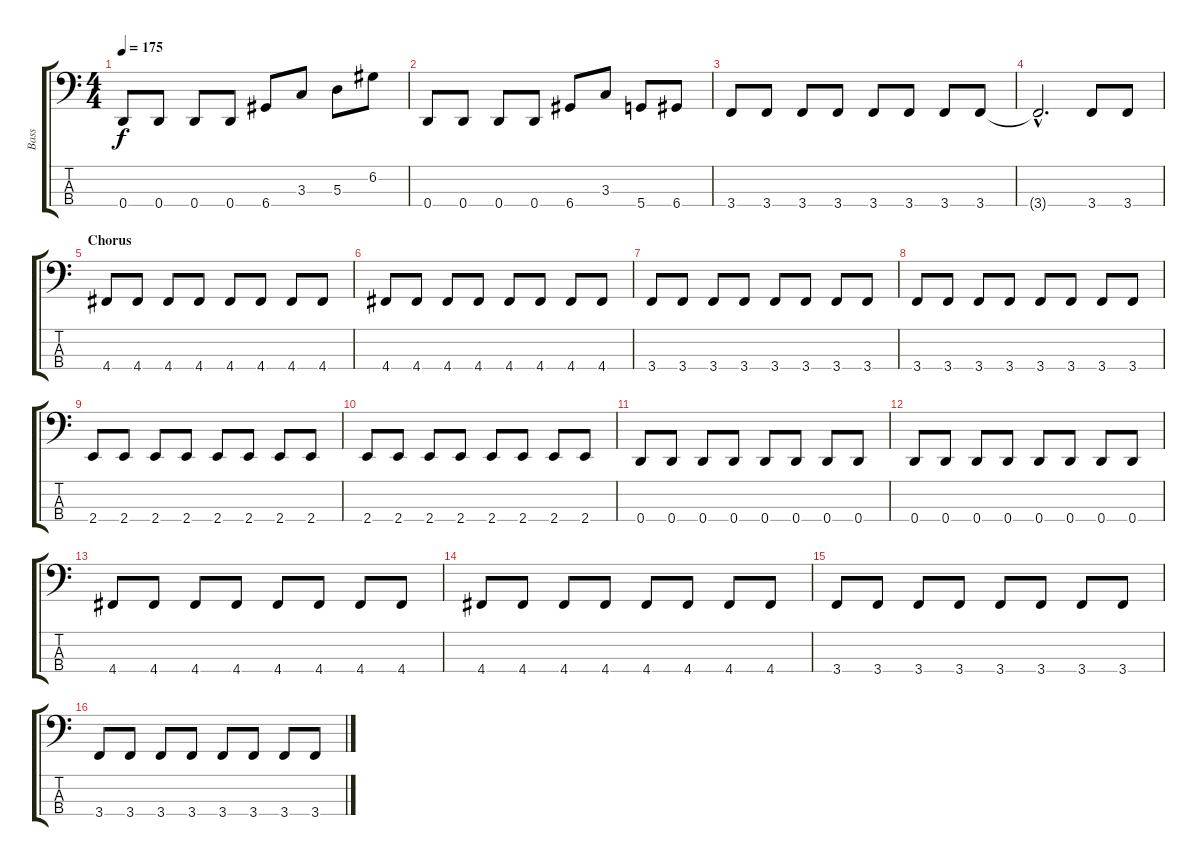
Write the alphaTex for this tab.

\track ("Bass" "Bass") {instrument electricbasspick}
\staff {score tabs}
\tuning (G2 D2 A1 D1) {hide}
\ts (4 4)
\tempo 175
\clef f4
\ks c
0.4.8{dy f} 0.4.8 0.4.8 0.4.8 6.4.8 3.3.8 5.3.8 6.2.8 |
0.4.8 0.4.8 0.4.8 0.4.8 6.4.8 3.3.8 5.4.8 6.4.8 |
\section ("" "")
3.4.8 3.4.8 3.4.8 3.4.8 3.4.8 3.4.8 3.4.8 3.4.8 |
3.4{hac t}.2{d} 3.4.8 3.4.8 |
\section ("" "Chorus")
4.4.8 4.4.8 4.4.8 4.4.8 4.4.8 4.4.8 4.4.8 4.4.8 |
4.4.8 4.4.8 4.4.8 4.4.8 4.4.8 4.4.8 4.4.8 4.4.8 |
3.4.8 3.4.8 3.4.8 3.4.8 3.4.8 3.4.8 3.4.8 3.4.8 |
3.4.8 3.4.8 3.4.8 3.4.8 3.4.8 3.4.8 3.4.8 3.4.8 |
2.4.8 2.4.8 2.4.8 2.4.8 2.4.8 2.4.8 2.4.8 2.4.8 |
2.4.8 2.4.8 2.4.8 2.4.8 2.4.8 2.4.8 2.4.8 2.4.8 |
0.4.8 0.4.8 0.4.8 0.4.8 0.4.8 0.4.8 0.4.8 0.4.8 |
0.4.8 0.4.8 0.4.8 0.4.8 0.4.8 0.4.8 0.4.8 0.4.8 |
4.4.8 4.4.8 4.4.8 4.4.8 4.4.8 4.4.8 4.4.8 4.4.8 |
4.4.8 4.4.8 4.4.8 4.4.8 4.4.8 4.4.8 4.4.8 4.4.8 |
3.4.8 3.4.8 3.4.8 3.4.8 3.4.8 3.4.8 3.4.8 3.4.8 |
3.4.8 3.4.8 3.4.8 3.4.8 3.4.8 3.4.8 3.4.8 3.4.8
